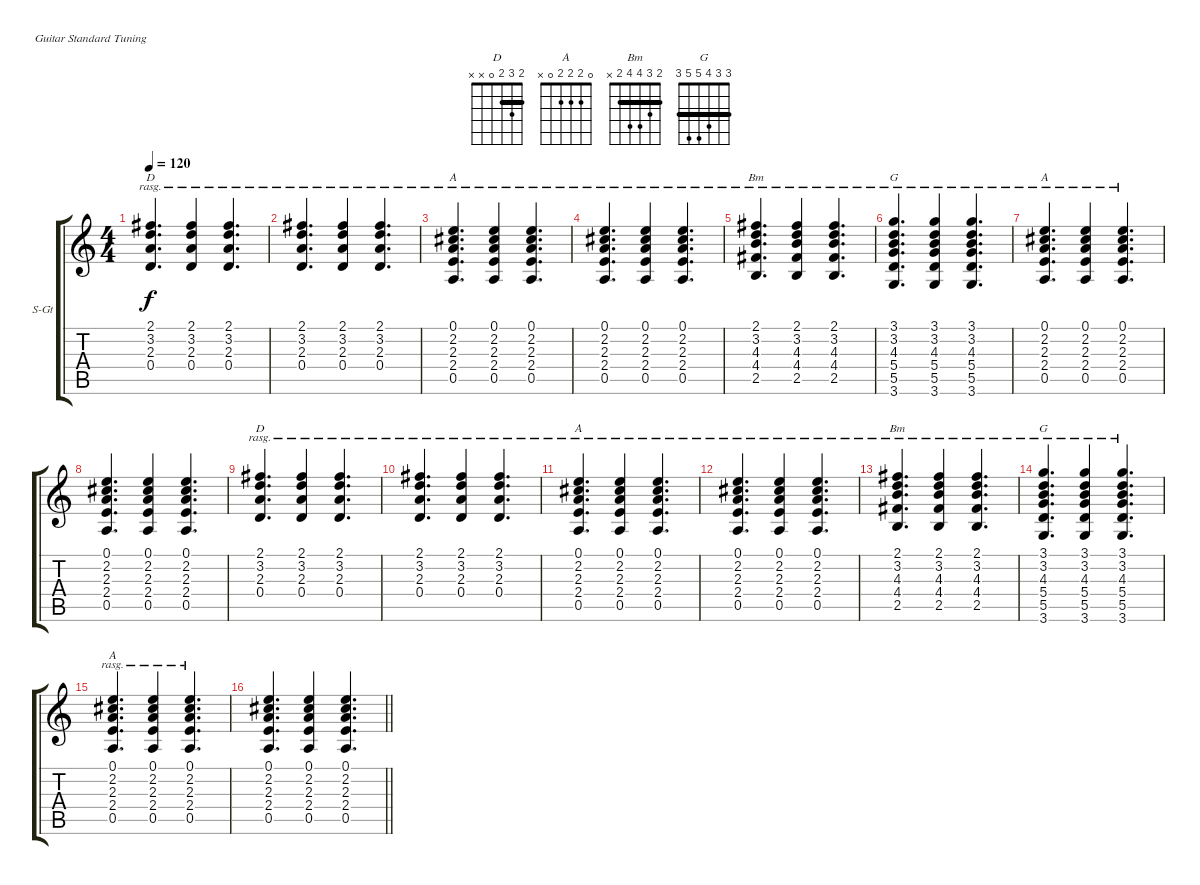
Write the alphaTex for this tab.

\bracketExtendMode groupsimilarinstruments
\firstSystemTrackNameOrientation horizontal
\otherSystemsTrackNameOrientation horizontal
\track ("Pista 4" "S-Gt") {instrument acousticguitarsteel}
\staff {score tabs}
\tuning (E4 B3 G3 D3 A2 E2)
\chord ("D" 2 3 2 0 x x) {barre 2}
\chord ("A" 0 2 2 2 0 x)
\chord ("Bm" 2 3 4 4 2 x) {barre 2}
\chord ("G" 3 3 4 5 5 3) {barre (3 3)}
\ts (4 4)
\tempo 120
\clef g2
\ks c
(2.1 3.2 2.3 0.4).4{d ch "D" rasg amianapaest dy f} (2.1 3.2 2.3 0.4).4{rasg amianapaest} (2.1 3.2 2.3 0.4).4{d rasg amianapaest} |
(2.1 3.2 2.3 0.4).4{d rasg amianapaest} (2.1 3.2 2.3 0.4).4{rasg amianapaest} (2.1 3.2 2.3 0.4).4{d rasg amianapaest} |
(0.1 2.2 2.3 2.4 0.5).4{d ch "A" rasg amianapaest} (0.1 2.2 2.3 2.4 0.5).4{rasg amianapaest} (0.1 2.2 2.3 2.4 0.5).4{d rasg amianapaest} |
(0.1 2.2 2.3 2.4 0.5).4{d rasg amianapaest} (0.1 2.2 2.3 2.4 0.5).4{rasg amianapaest} (0.1 2.2 2.3 2.4 0.5).4{d rasg amianapaest} |
(2.1 3.2 4.3 4.4 2.5).4{d ch "Bm" rasg amianapaest} (2.1 3.2 4.3 4.4 2.5).4{rasg amianapaest} (2.1 3.2 4.3 4.4 2.5).4{d rasg amianapaest} |
(3.1 3.2 4.3 5.4 5.5 3.6).4{d ch "G" rasg amianapaest} (3.1 3.2 4.3 5.4 5.5 3.6).4{rasg amianapaest} (3.1 3.2 4.3 5.4 5.5 3.6).4{d rasg amianapaest} |
(0.1 2.2 2.3 2.4 0.5).4{d ch "A" rasg amianapaest} (0.1 2.2 2.3 2.4 0.5).4{rasg amianapaest} (0.1 2.2 2.3 2.4 0.5).4{d rasg amianapaest} |
(0.1 2.2 2.3 2.4 0.5).4{d} (0.1 2.2 2.3 2.4 0.5).4 (0.1 2.2 2.3 2.4 0.5).4{d} |
(2.1 3.2 2.3 0.4).4{d ch "D" rasg amianapaest} (2.1 3.2 2.3 0.4).4{rasg amianapaest} (2.1 3.2 2.3 0.4).4{d rasg amianapaest} |
(2.1 3.2 2.3 0.4).4{d rasg amianapaest} (2.1 3.2 2.3 0.4).4{rasg amianapaest} (2.1 3.2 2.3 0.4).4{d rasg amianapaest} |
(0.1 2.2 2.3 2.4 0.5).4{d ch "A" rasg amianapaest} (0.1 2.2 2.3 2.4 0.5).4{rasg amianapaest} (0.1 2.2 2.3 2.4 0.5).4{d rasg amianapaest} |
(0.1 2.2 2.3 2.4 0.5).4{d rasg amianapaest} (0.1 2.2 2.3 2.4 0.5).4{rasg amianapaest} (0.1 2.2 2.3 2.4 0.5).4{d rasg amianapaest} |
(2.1 3.2 4.3 4.4 2.5).4{d ch "Bm" rasg amianapaest} (2.1 3.2 4.3 4.4 2.5).4{rasg amianapaest} (2.1 3.2 4.3 4.4 2.5).4{d rasg amianapaest} |
(3.1 3.2 4.3 5.4 5.5 3.6).4{d ch "G" rasg amianapaest} (3.1 3.2 4.3 5.4 5.5 3.6).4{rasg amianapaest} (3.1 3.2 4.3 5.4 5.5 3.6).4{d rasg amianapaest} |
(0.1 2.2 2.3 2.4 0.5).4{d ch "A" rasg amianapaest} (0.1 2.2 2.3 2.4 0.5).4{rasg amianapaest} (0.1 2.2 2.3 2.4 0.5).4{d rasg amianapaest} |
\barLineRight lightlight
(0.1 2.2 2.3 2.4 0.5).4{d} (0.1 2.2 2.3 2.4 0.5).4 (0.1 2.2 2.3 2.4 0.5).4{d}
